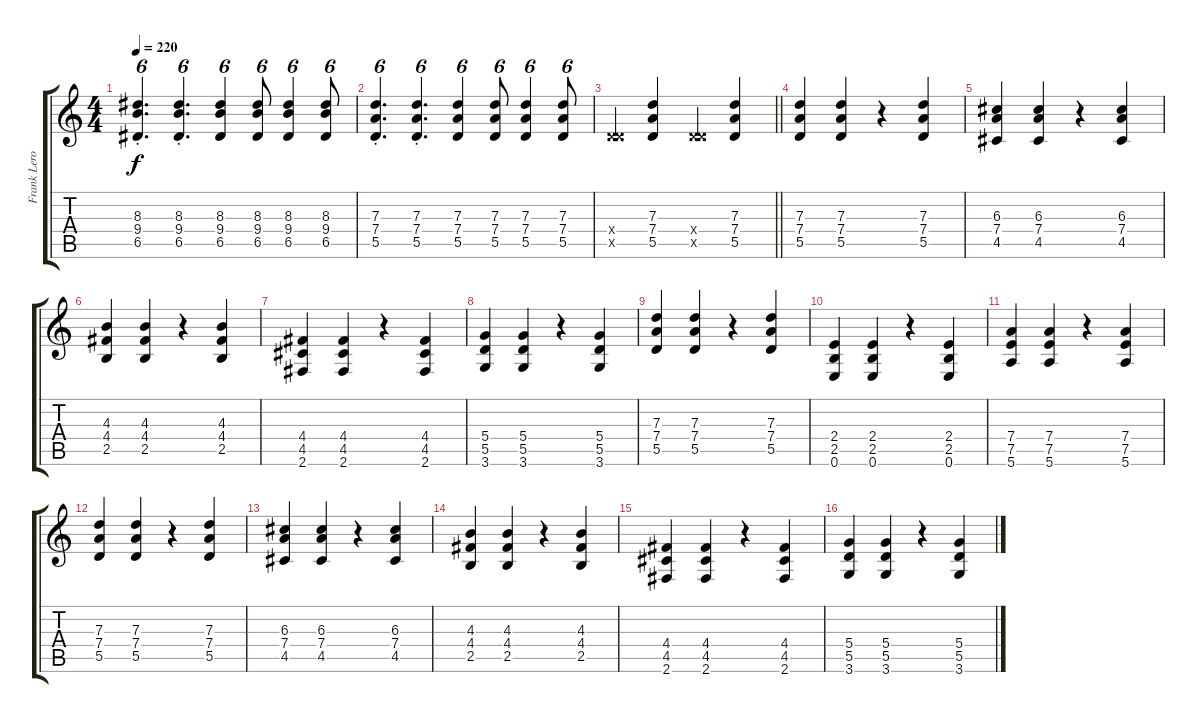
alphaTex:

\track ("Frank Lero" "Frank Lero") {instrument distortionguitar}
\staff {score tabs}
\tuning (E4 B3 G3 D3 A2 E2) {hide}
\ts (4 4)
\tempo 220
\clef g2
\ks c
(8.3{st} 9.4{st} 6.5{st}).4{d tu (6 4) dy f} (8.3{st} 9.4{st} 6.5{st}).4{d tu (6 4)} (8.3 9.4 6.5).4{tu (6 4)} (8.3 9.4 6.5).8{tu (6 4)} (8.3 9.4 6.5).4{tu (6 4)} (8.3 9.4 6.5).8{tu (6 4)} |
(7.3{st} 7.4{st} 5.5{st}).4{d tu (6 4)} (7.3{st} 7.4{st} 5.5{st}).4{d tu (6 4)} (7.3 7.4 5.5).4{tu (6 4)} (7.3 7.4 5.5).8{tu (6 4)} (7.3 7.4 5.5).4{tu (6 4)} (7.3 7.4 5.5).8{tu (6 4)} |
\barLineRight lightlight
(0.4{x} 5.5{x}).4 (7.3 7.4 5.5).4 (0.4{x} 5.5{x}).4 (7.3 7.4 5.5).4 |
(7.3 7.4 5.5).4 (7.3 7.4 5.5).4 r.4 (7.3 7.4 5.5).4 |
(6.3 7.4 4.5).4 (6.3 7.4 4.5).4 r.4 (6.3 7.4 4.5).4 |
(4.3 4.4 2.5).4 (4.3 4.4 2.5).4 r.4 (4.3 4.4 2.5).4 |
(4.4 4.5 2.6).4 (4.4 4.5 2.6).4 r.4 (4.4 4.5 2.6).4 |
(5.4 5.5 3.6).4 (5.4 5.5 3.6).4 r.4 (5.4 5.5 3.6).4 |
(7.3 7.4 5.5).4 (7.3 7.4 5.5).4 r.4 (7.3 7.4 5.5).4 |
(2.4 2.5 0.6).4 (2.4 2.5 0.6).4 r.4 (2.4 2.5 0.6).4 |
(7.4 7.5 5.6).4 (7.4 7.5 5.6).4 r.4 (7.4 7.5 5.6).4 |
(7.3 7.4 5.5).4 (7.3 7.4 5.5).4 r.4 (7.3 7.4 5.5).4 |
(6.3 7.4 4.5).4 (6.3 7.4 4.5).4 r.4 (6.3 7.4 4.5).4 |
(4.3 4.4 2.5).4 (4.3 4.4 2.5).4 r.4 (4.3 4.4 2.5).4 |
(4.4 4.5 2.6).4 (4.4 4.5 2.6).4 r.4 (4.4 4.5 2.6).4 |
(5.4 5.5 3.6).4 (5.4 5.5 3.6).4 r.4 (5.4 5.5 3.6).4
